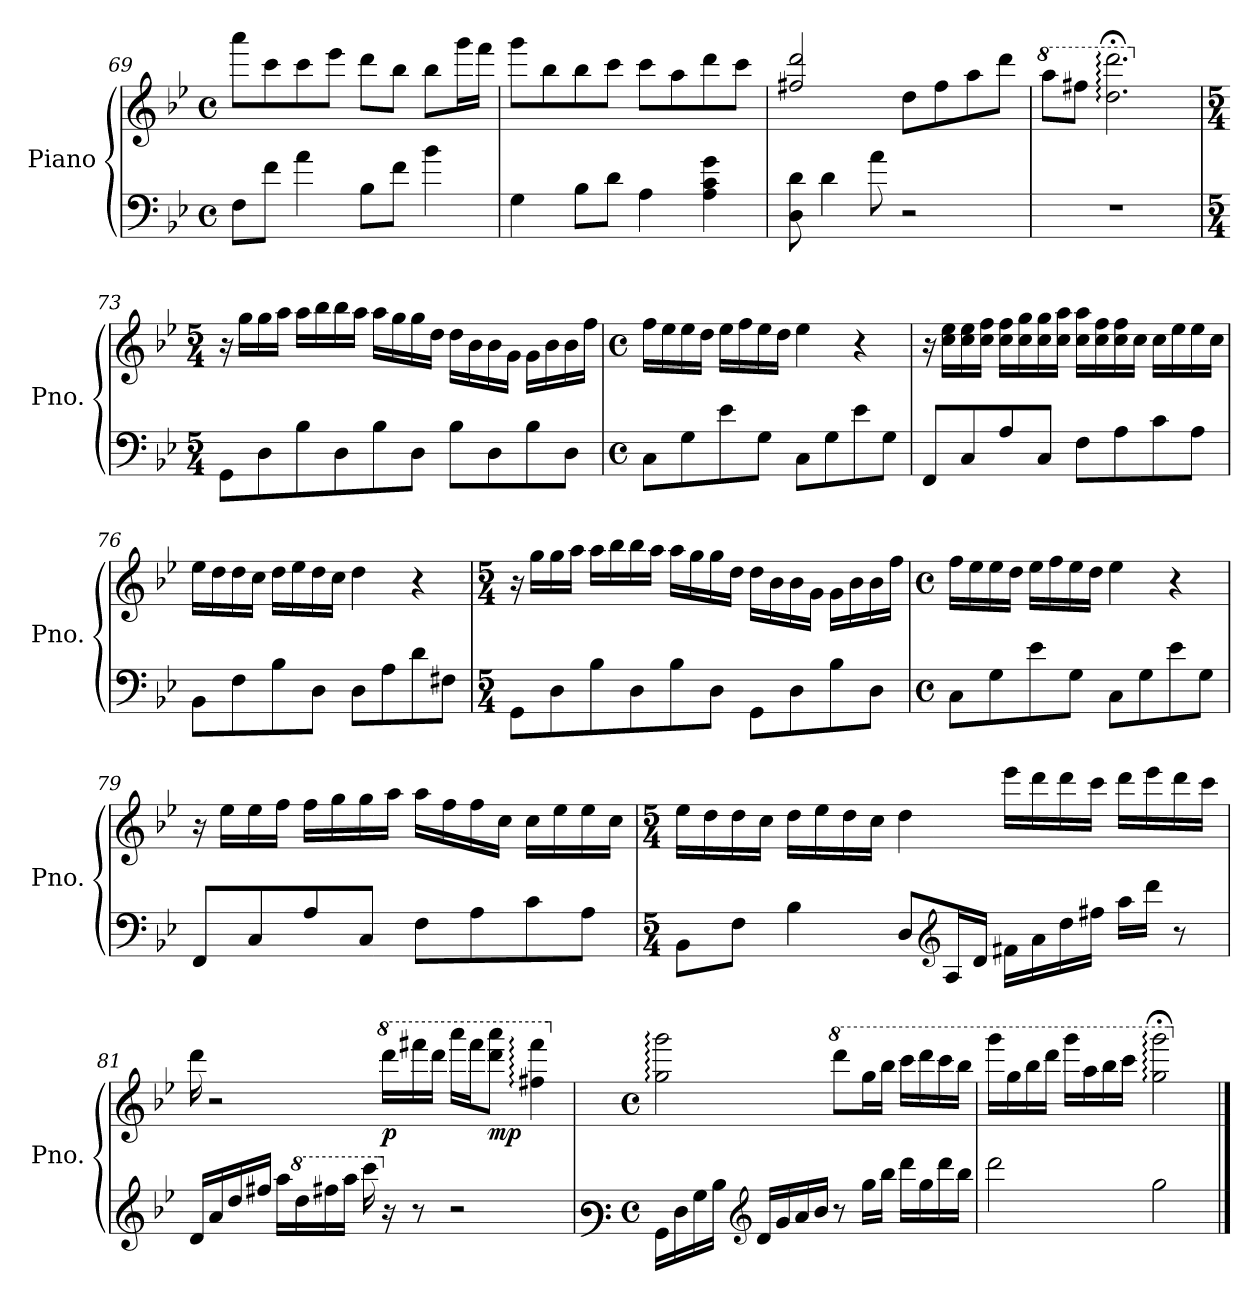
**kern	**kern	**dynam
*part1	*part1	*part1
*staff2	*staff1	*staff1/2
*I"Piano	*	*
*I'Pno.	*	*
!!LO:PB:g=z
*clefF4	*clefG2	*
*k[b-e-]	*k[b-e-]	*
*M4/4	*M4/4	*
*met(c)	*met(c)	*
=69	=69	=69
8F\L	8aaa\L	.
8f\J	8ccc\	.
4a\	8ccc\	.
.	8eee-\J	.
8B-\L	8ddd\L	.
8f\J	8bb-\J	.
4b-\	8bb-\L	.
.	16ggg\L	.
.	16fff\JJ	.
=70	=70	=70
4G\	8ggg\L	.
.	8bb-\	.
8B-\L	8bb-\	.
8d\J	8ccc\J	.
4A\	8ccc\L	.
.	8aa\	.
4A\ 4c\ 4g\	8ddd\	.
.	8ccc\J	.
=71	=71	=71
8D\ 8d\	2ff#X/ 2ddd/	.
4d\	.	.
8a\	.	.
2r	8dd\L	.
.	8ff#\	.
.	8aa\	.
.	8ddd\J	.
=72	=72	=72
*	*8va	*
1r	8aaa\L	.
.	8fff#X\J	.
.	2.ddd\;<: 2.dddd\;<:	.
!!LO:LB:g=z
=73	=73	=73
*M5/4	*M5/4	*
*	*X8va	*
8GG\L	16r	.
.	16gg\LL	.
8D\	16gg\	.
.	16aa\JJ	.
8B-\	16aa\LL	.
.	16bb-\	.
8D\	16bb-\	.
.	16aa\JJ	.
8B-\	16aa\LL	.
.	16gg\	.
8D\J	16gg\	.
.	16dd\JJ	.
8B-\L	16dd\LL	.
.	16b-\	.
8D\	16b-\	.
.	16g\JJ	.
8B-\	16g\LL	.
.	16b-\	.
8D\J	16b-\	.
.	16ff\JJ	.
=74	=74	=74
*M4/4	*M4/4	*
*met(c)	*met(c)	*
8C\L	16ff\LL	.
.	16ee-\	.
8G\	16ee-\	.
.	16dd\JJ	.
8e-\	16ee-\LL	.
.	16ff\	.
8G\J	16ee-\	.
.	16dd\JJ	.
8C\L	4ee-\	.
8G\	.	.
8e-\	4r	.
8G\J	.	.
!!LO:LB:g=z
=75	=75	=75
8FF/L	16r	.
.	16cc\ 16ee-\LL	.
8C/	16cc\ 16ee-\	.
.	16cc\ 16ff\JJ	.
8A/	16cc\ 16ff\LL	.
.	16cc\ 16gg\	.
8C/J	16cc\ 16gg\	.
.	16cc\ 16aa\JJ	.
8F\L	16cc\ 16aa\LL	.
.	16cc\ 16ff\	.
8A\	16cc\ 16ff\	.
.	16cc\JJ	.
8c\	16cc\LL	.
.	16ee-\	.
8A\J	16ee-\	.
.	16cc\JJ	.
=76	=76	=76
8BB-\L	16ee-\LL	.
.	16dd\	.
8F\	16dd\	.
.	16cc\JJ	.
8B-\	16dd\LL	.
.	16ee-\	.
8D\J	16dd\	.
.	16cc\JJ	.
8D\L	4dd\	.
8A\	.	.
8d\	4r	.
8F#X\J	.	.
!!LO:LB:g=z
=77	=77	=77
*M5/4	*M5/4	*
8GG\L	16r	.
.	16gg\LL	.
8D\	16gg\	.
.	16aa\JJ	.
8B-\	16aa\LL	.
.	16bb-\	.
8D\	16bb-\	.
.	16aa\JJ	.
8B-\	16aa\LL	.
.	16gg\	.
8D\J	16gg\	.
.	16dd\JJ	.
8GG\L	16dd\LL	.
.	16b-\	.
8D\	16b-\	.
.	16g\JJ	.
8B-\	16g\LL	.
.	16b-\	.
8D\J	16b-\	.
.	16ff\JJ	.
=78	=78	=78
*M4/4	*M4/4	*
*met(c)	*met(c)	*
8C\L	16ff\LL	.
.	16ee-\	.
8G\	16ee-\	.
.	16dd\JJ	.
8e-\	16ee-\LL	.
.	16ff\	.
8G\J	16ee-\	.
.	16dd\JJ	.
8C\L	4ee-\	.
8G\	.	.
8e-\	4r	.
8G\J	.	.
!!LO:LB:g=z
=79	=79	=79
8FF/L	16r	.
.	16ee-\LL	.
8C/	16ee-\	.
.	16ff\JJ	.
8A/	16ff\LL	.
.	16gg\	.
8C/J	16gg\	.
.	16aa\JJ	.
8F\L	16aa\LL	.
.	16ff\	.
8A\	16ff\	.
.	16cc\JJ	.
8c\	16cc\LL	.
.	16ee-\	.
8A\J	16ee-\	.
.	16cc\JJ	.
=80	=80	=80
*M5/4	*M5/4	*
8BB-\L	16ee-\LL	.
.	16dd\	.
8F\J	16dd\	.
.	16cc\JJ	.
4B-\	16dd\LL	.
.	16ee-\	.
.	16dd\	.
.	16cc\JJ	.
8D/L	4dd\	.
*clefG2	*	*
16A/L	.	.
16d/JJ	.	.
16f#X\LL	16eee-\LL	.
16a\	16ddd\	.
16dd\	16ddd\	.
16ff#X\JJ	16ccc\JJ	.
16aa\LL	16ddd\LL	.
16ddd\JJ	16eee-\	.
8r	16ddd\	.
.	16ccc\JJ	.
!!LO:LB:g=z
=81	=81	=81
16d/LL	16ddd\	.
16a/	2r	.
16dd/	.	.
16ff#X/JJ	.	.
16aa\LL	.	.
*8va	*	*
16ddd\	.	.
16fff#X\	.	.
16aaa\JJ	.	.
16cccc\	.	.
*X8va	*	*
*	*8va	*
!	!	!LO:DY:b
16r	16dddd\LL	p
8r	16ffff#X\	.
.	16dddd\JJ	.
2r	16aaaa\LL	.
.	16ffff#\J	.
!	!	!LO:DY:b
.	8dddd\ 8aaaa\J	mp
.	4fff#X\: 4ffff#\:	.
=82	=82	=82
*clefF3	*	*
*M4/4	*M4/4	*
*met(c)	*met(c)	*
*	*X8va	*
16BB-\LL	2gg\: 2ggg\:	.
16F\	.	.
16B-\	.	.
16d\JJ	.	.
*clefG2	*	*
16d/LL	.	.
16g/	.	.
16a/	.	.
16b-/JJ	.	.
*	*8va	*
8r	8dddd\L	.
16gg\LL	16ggg\L	.
16bb-\JJ	16bbb-\JJ	.
16ddd\LL	16cccc\LL	.
16gg\	16dddd\	.
16ddd\	16cccc\	.
16bb-\JJ	16bbb-\JJ	.
=83	=83	=83
2ddd\	16gggg\LL	.
.	16ggg\	.
.	16bbb-\	.
.	16dddd\JJ	.
.	16gggg\LL	.
.	16aaa\	.
.	16bbb-\	.
.	16cccc\JJ	.
2gg\	2ggg\;<: 2gggg\;<:	.
*	*X8va	*
==	==	==
*-	*-	*-
